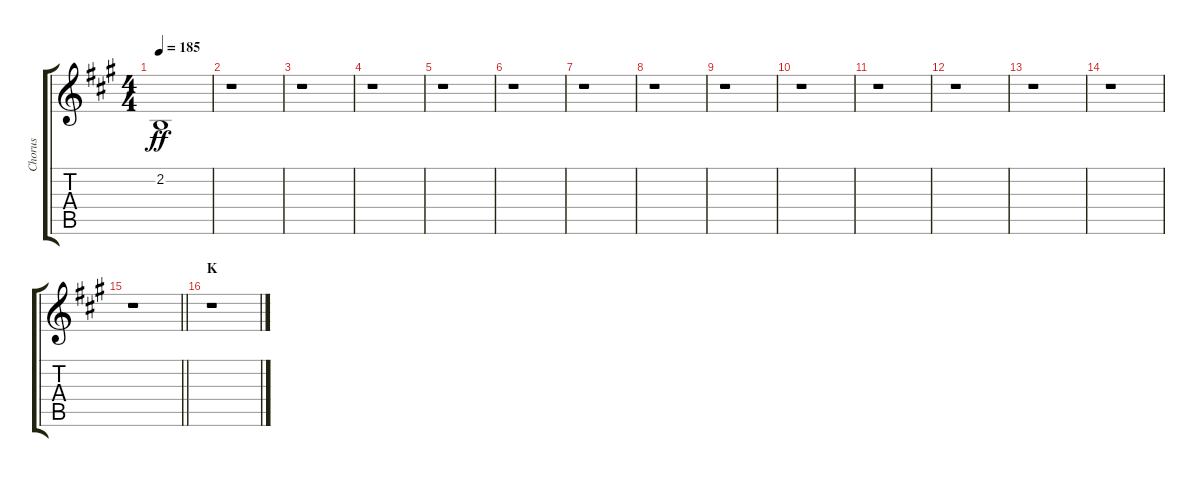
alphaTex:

\track ("Chorus" "Chorus") {instrument voiceoohs}
\staff {score tabs}
\tuning (D4 A3 F3 C3 G2 D2) {hide}
\ts (4 4)
\tempo 185
\clef g2
\ks a
2.2{t}.1{dy ff} |
r.1 |
r.1 |
r.1 |
r.1 |
r.1 |
r.1 |
r.1 |
r.1 |
r.1 |
r.1 |
r.1 |
r.1 |
r.1 |
\barLineRight lightlight
r.1 |
\section ("" "K")
r.1
